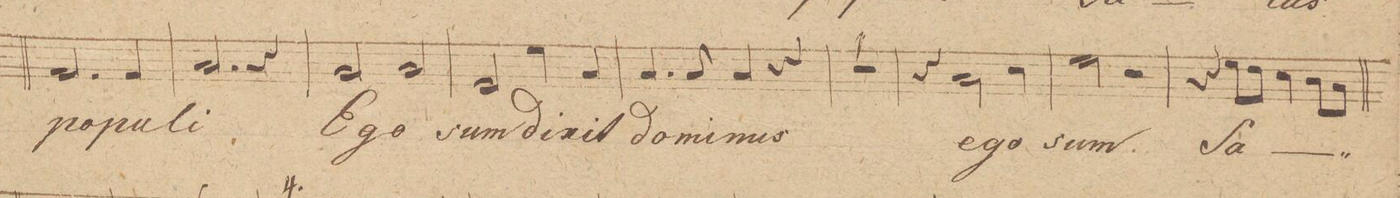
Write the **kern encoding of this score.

**kern	**text
*I"Baſso 2do	*
*clefF4	*
*k[]	*
*met(c|)	*
*M2/2	*
2.AA/	po-
4AA/	-pu-
=8	=8
2.C/	-li
4r	.
=9	=9
2BB/	E-
2C/	-go
=10	=10
2GG/	sum
4G\	di-
4C/	-xit
=11	=11
4.C/	do-
8C/	-mi-
4C/	-nus
4r	.
=12	=12
1r	.
=13	=13
4r	.
2C\	ego
4E\	.
=14	=14
2G\	sum
2r	.
=15	=15
4r	.
8G\L	Sa-
8F\J	.
4E\	.
8D\L	.
8C\J	.
=16||	=16
*-	*-
